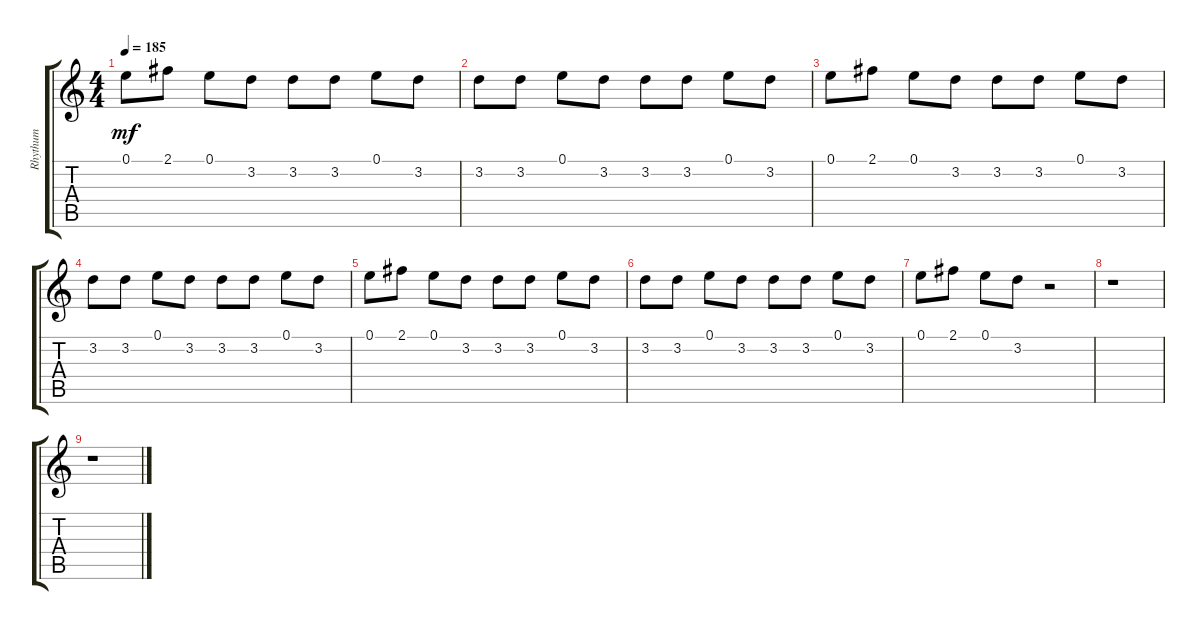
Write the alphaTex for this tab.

\track ("Rhythum" "Rhythum") {instrument distortionguitar}
\staff {score tabs}
\tuning (E4 B3 G3 D3 A2 E2) {hide}
\ts (4 4)
\tempo 185
\clef g2
\ks c
0.1.8{dy mf} 2.1.8 0.1.8 3.2.8 3.2.8 3.2.8 0.1.8 3.2.8 |
3.2.8 3.2.8 0.1.8 3.2.8 3.2.8 3.2.8 0.1.8 3.2.8 |
0.1.8 2.1.8 0.1.8 3.2.8 3.2.8 3.2.8 0.1.8 3.2.8 |
3.2.8 3.2.8 0.1.8 3.2.8 3.2.8 3.2.8 0.1.8 3.2.8 |
0.1.8 2.1.8 0.1.8 3.2.8 3.2.8 3.2.8 0.1.8 3.2.8 |
3.2.8 3.2.8 0.1.8 3.2.8 3.2.8 3.2.8 0.1.8 3.2.8 |
0.1.8 2.1.8 0.1.8 3.2.8 r.2 |
r.1 |
r.1
